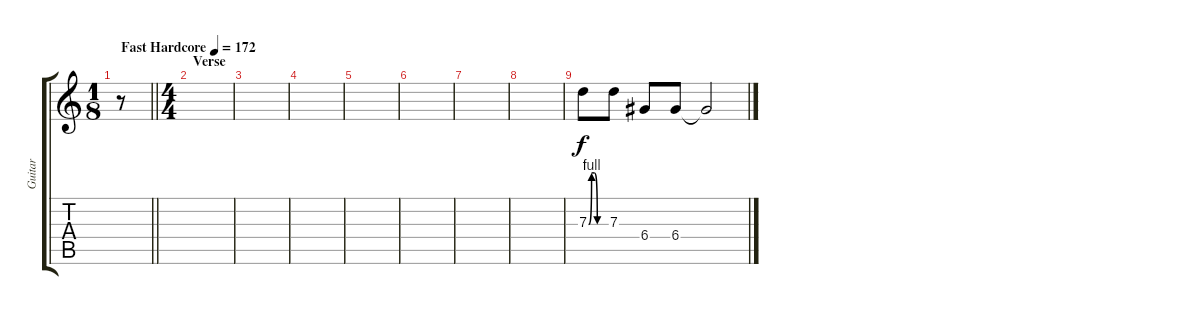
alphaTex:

\track ("Guitar" "Guitar") {instrument distortionguitar}
\staff {score tabs}
\tuning (E4 B3 G3 D3 A2 E2) {hide}
\ts (1 8)
\tempo (172 "Fast Hardcore")
\clef g2
\barLineRight lightlight
\ks aminor
r.8{dy f instrument distortionguitar} |
\ts (4 4)
\section ("" "Verse")
|
|
|
|
|
|
|
7.3{be (custom 0 0 10 4 20 4 30 0 45 0 60 0)}.8 7.3.8 6.4.8 6.4.8 6.4{t}.2
